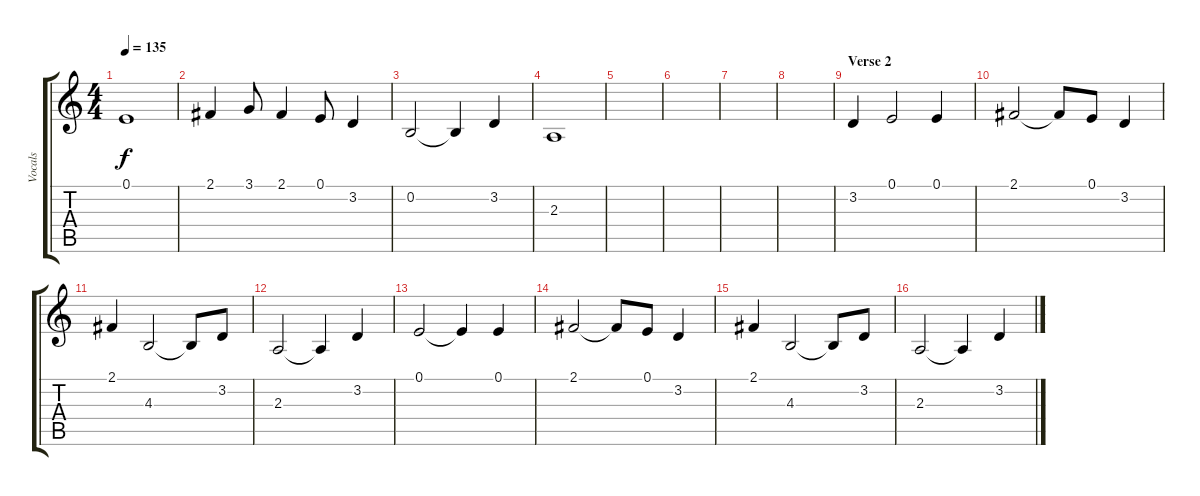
\track ("Vocals" "Vocals") {instrument trombone}
\staff {score tabs}
\tuning (E4 B3 G3 D3 A2 E2) {hide}
\ts (4 4)
\tempo 135
\clef g2
\ks c
0.1.1{dy f} |
2.1.4 3.1.8 2.1.4 0.1.8 3.2.4 |
0.2.2 0.2{t}.4 3.2.4 |
2.3.1 |
|
|
|
|
\section ("" "Verse 2")
3.2.4 0.1.2 0.1.4 |
2.1.2 2.1{t}.8 0.1.8 3.2.4 |
2.1.4 4.3.2 4.3{t}.8 3.2.8 |
2.3.2 2.3{t}.4 3.2.4 |
0.1.2 0.1{t}.4 0.1.4 |
2.1.2 2.1{t}.8 0.1.8 3.2.4 |
2.1.4 4.3.2 4.3{t}.8 3.2.8 |
2.3.2 2.3{t}.4 3.2.4
